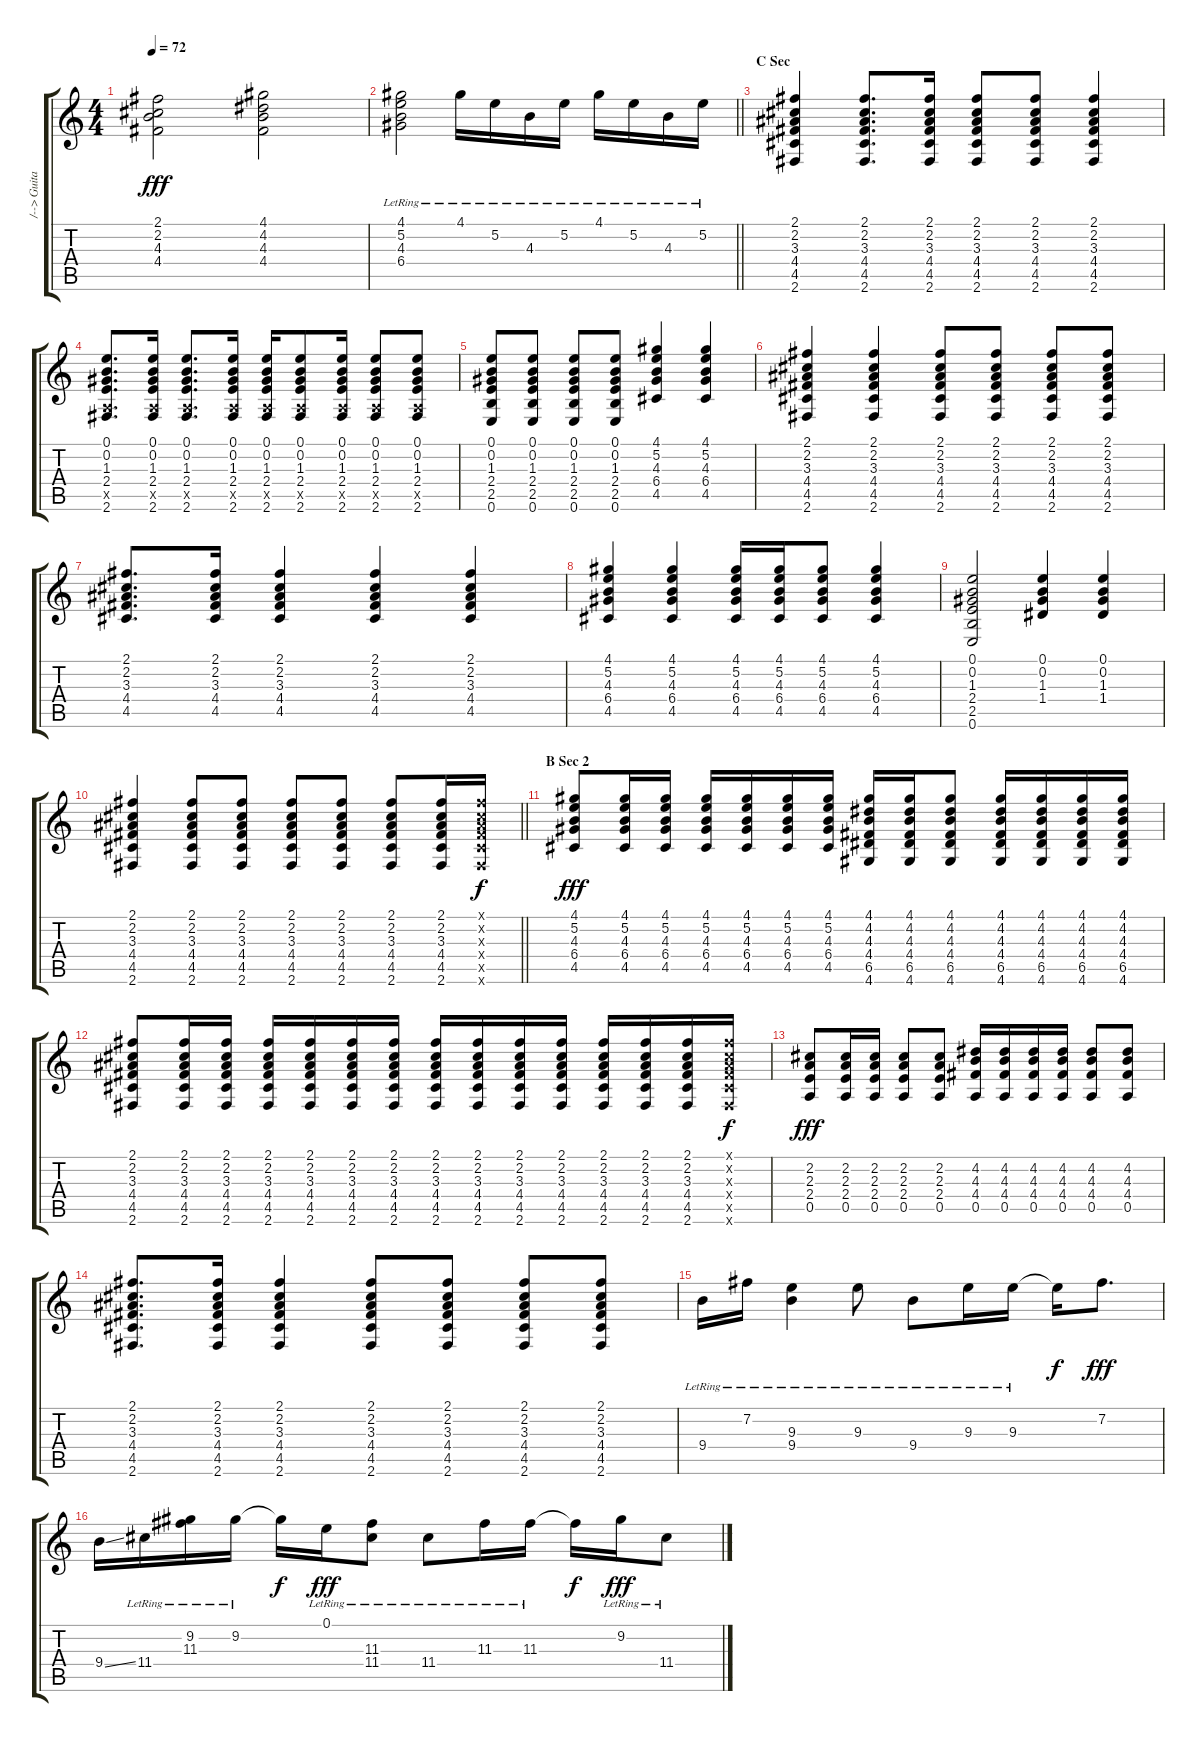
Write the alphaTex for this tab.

\track ("/--> Guitarra Acustica <---/" "/--> Guita") {instrument acousticguitarsteel}
\staff {score tabs}
\tuning (E4 B3 G3 D3 A2 E2) {hide}
\ts (4 4)
\tempo 72
\clef g2
\ks c
(2.1 2.2 4.3 4.4).2{dy fff} (4.1 4.2 4.3 4.4).2 |
\barLineRight lightlight
(4.1 5.2{lr} 4.3{lr} 6.4{lr}).2 4.1{lr}.16 5.2{lr}.16 4.3{lr}.16 5.2{lr}.16 4.1{lr}.16 5.2{lr}.16 4.3{lr}.16 5.2{lr}.16 |
\section ("" "C Sec")
(2.1 2.2 3.3 4.4 4.5 2.6).4 (2.1 2.2 3.3 4.4 4.5 2.6).8{d} (2.1 2.2 3.3 4.4 4.5 2.6).16 (2.1 2.2 3.3 4.4 4.5 2.6).8 (2.1 2.2 3.3 4.4 4.5 2.6).8 (2.1 2.2 3.3 4.4 4.5 2.6).4 |
(0.1 0.2 1.3 2.4 0.5{x} 2.6).8{d} (0.1 0.2 1.3 2.4 0.5{x} 2.6).16 (0.1 0.2 1.3 2.4 0.5{x} 2.6).8{d} (0.1 0.2 1.3 2.4 0.5{x} 2.6).16 (0.1 0.2 1.3 2.4 0.5{x} 2.6).16 (0.1 0.2 1.3 2.4 0.5{x} 2.6).8 (0.1 0.2 1.3 2.4 0.5{x} 2.6).16 (0.1 0.2 1.3 2.4 0.5{x} 2.6).8 (0.1 0.2 1.3 2.4 0.5{x} 2.6).8 |
(0.1 0.2 1.3 2.4 2.5 0.6).8 (0.1 0.2 1.3 2.4 2.5 0.6).8 (0.1 0.2 1.3 2.4 2.5 0.6).8 (0.1 0.2 1.3 2.4 2.5 0.6).8 (4.1 5.2 4.3 6.4 4.5).4 (4.1 5.2 4.3 6.4 4.5).4 |
(2.1 2.2 3.3 4.4 4.5 2.6).4 (2.1 2.2 3.3 4.4 4.5 2.6).4 (2.1 2.2 3.3 4.4 4.5 2.6).8 (2.1 2.2 3.3 4.4 4.5 2.6).8 (2.1 2.2 3.3 4.4 4.5 2.6).8 (2.1 2.2 3.3 4.4 4.5 2.6).8 |
(2.1 2.2 3.3 4.4 4.5).8{d} (2.1 2.2 3.3 4.4 4.5).16 (2.1 2.2 3.3 4.4 4.5).4 (2.1 2.2 3.3 4.4 4.5).4 (2.1 2.2 3.3 4.4 4.5).4 |
(4.1 5.2 4.3 6.4 4.5).4 (4.1 5.2 4.3 6.4 4.5).4 (4.1 5.2 4.3 6.4 4.5).16 (4.1 5.2 4.3 6.4 4.5).16 (4.1 5.2 4.3 6.4 4.5).8 (4.1 5.2 4.3 6.4 4.5).4 |
(0.1 0.2 1.3 2.4 2.5 0.6).2 (0.1 0.2 1.3 1.4).4 (0.1 0.2 1.3 1.4).4 |
\barLineRight lightlight
(2.1 2.2 3.3 4.4 4.5 2.6).4 (2.1 2.2 3.3 4.4 4.5 2.6).8 (2.1 2.2 3.3 4.4 4.5 2.6).8 (2.1 2.2 3.3 4.4 4.5 2.6).8 (2.1 2.2 3.3 4.4 4.5 2.6).8 (2.1 2.2 3.3 4.4 4.5 2.6).8 (2.1 2.2 3.3 4.4 4.5 2.6).16 (2.1{x} 2.2{x} 3.3{x} 4.4{x} 4.5{x} 2.6{x}).16{dy f} |
\section ("" "B Sec 2")
(4.1 5.2 4.3 6.4 4.5).8{dy fff} (4.1 5.2 4.3 6.4 4.5).16 (4.1 5.2 4.3 6.4 4.5).16 (4.1 5.2 4.3 6.4 4.5).16 (4.1 5.2 4.3 6.4 4.5).16 (4.1 5.2 4.3 6.4 4.5).16 (4.1 5.2 4.3 6.4 4.5).16 (4.1 4.2 4.3 4.4 6.5 4.6).16 (4.1 4.2 4.3 4.4 6.5 4.6).16 (4.1 4.2 4.3 4.4 6.5 4.6).8 (4.1 4.2 4.3 4.4 6.5 4.6).16 (4.1 4.2 4.3 4.4 6.5 4.6).16 (4.1 4.2 4.3 4.4 6.5 4.6).16 (4.1 4.2 4.3 4.4 6.5 4.6).16 |
(2.1 2.2 3.3 4.4 4.5 2.6).8 (2.1 2.2 3.3 4.4 4.5 2.6).16 (2.1 2.2 3.3 4.4 4.5 2.6).16 (2.1 2.2 3.3 4.4 4.5 2.6).16 (2.1 2.2 3.3 4.4 4.5 2.6).16 (2.1 2.2 3.3 4.4 4.5 2.6).16 (2.1 2.2 3.3 4.4 4.5 2.6).16 (2.1 2.2 3.3 4.4 4.5 2.6).16 (2.1 2.2 3.3 4.4 4.5 2.6).16 (2.1 2.2 3.3 4.4 4.5 2.6).16 (2.1 2.2 3.3 4.4 4.5 2.6).16 (2.1 2.2 3.3 4.4 4.5 2.6).16 (2.1 2.2 3.3 4.4 4.5 2.6).16 (2.1 2.2 3.3 4.4 4.5 2.6).16 (2.1{x} 2.2{x} 3.3{x} 4.4{x} 4.5{x} 2.6{x}).16{dy f} |
(2.2 2.3 2.4 0.5).8{txt "" dy fff} (2.2 2.3 2.4 0.5).16 (2.2 2.3 2.4 0.5).16 (2.2 2.3 2.4 0.5).8 (2.2 2.3 2.4 0.5).8 (4.2 4.3 4.4 0.5).16 (4.2 4.3 4.4 0.5).16 (4.2 4.3 4.4 0.5).16 (4.2 4.3 4.4 0.5).16 (4.2 4.3 4.4 0.5).8 (4.2 4.3 4.4 0.5).8 |
(2.1 2.2 3.3 4.4 4.5 2.6).8{d} (2.1 2.2 3.3 4.4 4.5 2.6).16 (2.1 2.2 3.3 4.4 4.5 2.6).4 (2.1 2.2 3.3 4.4 4.5 2.6).8 (2.1 2.2 3.3 4.4 4.5 2.6).8 (2.1 2.2 3.3 4.4 4.5 2.6).8 (2.1 2.2 3.3 4.4 4.5 2.6).8 |
9.4{lr}.16 7.2{lr}.16 (9.3{lr} 9.4{lr}).4 9.3{lr}.8 9.4{lr}.8 9.3{lr}.16 9.3{lr}.16 9.3{t}.16{dy f} 7.2.8{d dy fff} |
9.4{ss}.16 11.4{lr}.16 (9.2{lr} 11.3{lr}).16 9.2{lr}.16 9.2{t}.16{dy f} 0.1{lr}.16{dy fff} (11.3{lr} 11.4{lr}).8 11.4{lr}.8 11.3{lr}.16 11.3{lr}.16 11.3{t}.16{dy f} 9.2{lr}.16{dy fff} 11.4{lr}.8
